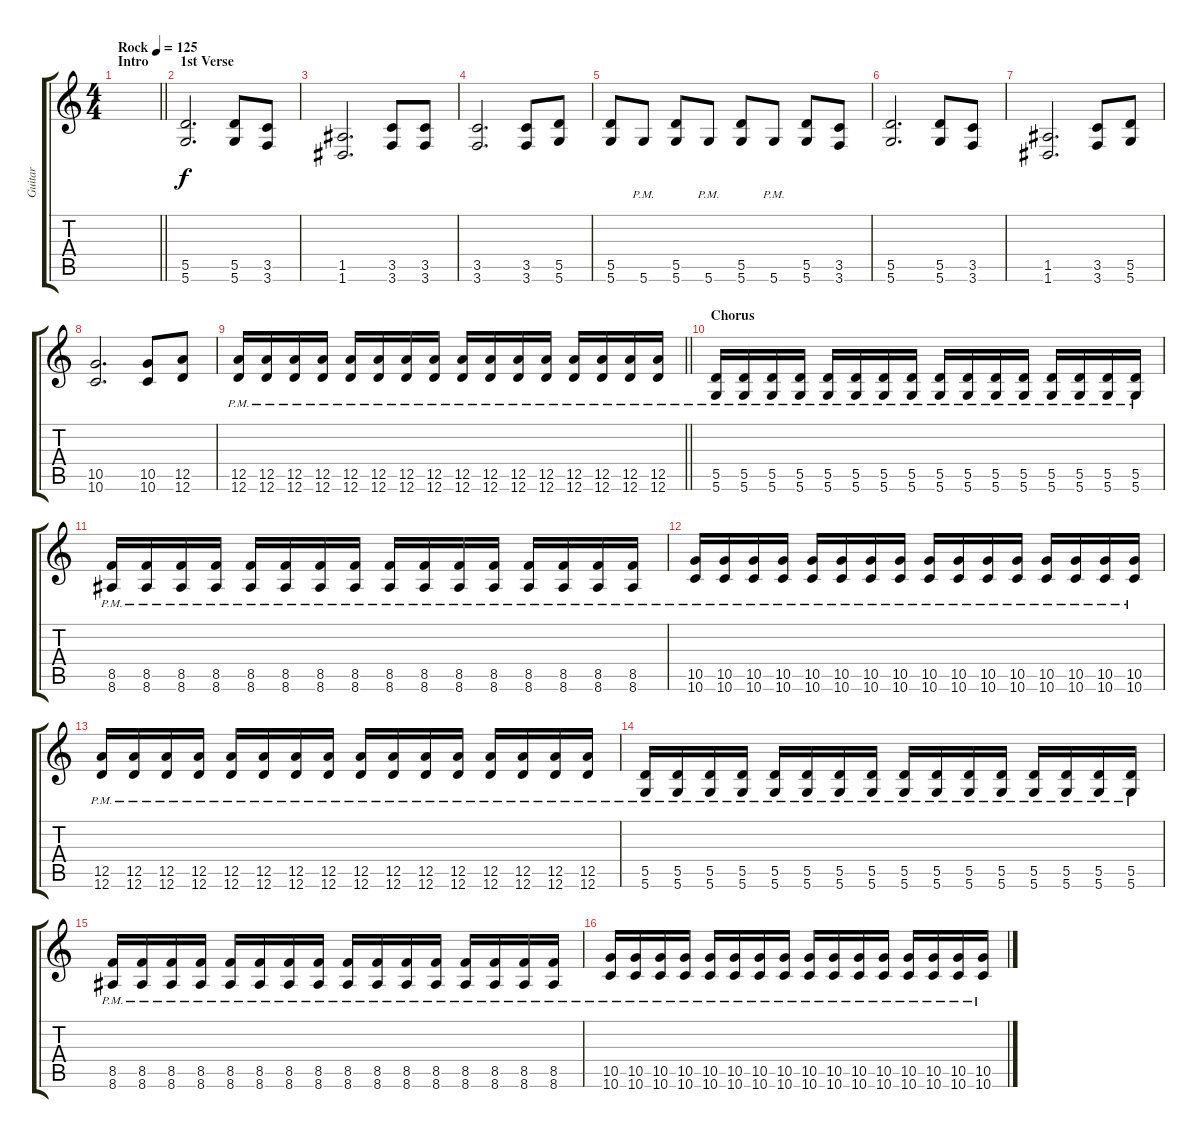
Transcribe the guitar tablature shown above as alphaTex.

\track ("Guitar" "Guitar") {instrument overdrivenguitar}
\staff {score tabs}
\tuning (E4 B3 G3 D3 A2 D2) {hide}
\ts (4 4)
\section ("" "Intro")
\tempo (125 "Rock")
\clef g2
\barLineRight lightlight
\ks c
|
\section ("" "1st Verse")
(5.5 5.6).2{d} (5.5 5.6).8 (3.5 3.6).8 |
(1.5 1.6).2{d} (3.5 3.6).8 (3.5 3.6).8 |
(3.5 3.6).2{d} (3.5 3.6).8 (5.5 5.6).8 |
(5.5 5.6).8 5.6{pm}.8 (5.5 5.6).8 5.6{pm}.8 (5.5 5.6).8 5.6{pm}.8 (5.5 5.6).8 (3.5 3.6).8 |
(5.5 5.6).2{d} (5.5 5.6).8 (3.5 3.6).8 |
(1.5 1.6).2{d} (3.5 3.6).8 (5.5 5.6).8 |
(10.5 10.6).2{d} (10.5 10.6).8 (12.5 12.6).8 |
\barLineRight lightlight
(12.5{pm} 12.6{pm}).16 (12.5 12.6{pm}).16 (12.5{pm} 12.6{pm}).16 (12.5 12.6{pm}).16 (12.5{pm} 12.6{pm}).16 (12.5 12.6{pm}).16 (12.5{pm} 12.6{pm}).16 (12.5{pm} 12.6{pm}).16 (12.5{pm} 12.6{pm}).16 (12.5 12.6{pm}).16 (12.5{pm} 12.6{pm}).16 (12.5 12.6{pm}).16 (12.5{pm} 12.6{pm}).16 (12.5 12.6{pm}).16 (12.5{pm} 12.6{pm}).16 (12.5{pm} 12.6{pm}).16 |
\section ("" "Chorus")
(5.5{pm} 5.6{pm}).16 (5.5{pm} 5.6{pm}).16 (5.5{pm} 5.6{pm}).16 (5.5{pm} 5.6{pm}).16 (5.5{pm} 5.6{pm}).16 (5.5{pm} 5.6{pm}).16 (5.5{pm} 5.6{pm}).16 (5.5{pm} 5.6{pm}).16 (5.5{pm} 5.6{pm}).16 (5.5{pm} 5.6{pm}).16 (5.5{pm} 5.6{pm}).16 (5.5{pm} 5.6{pm}).16 (5.5{pm} 5.6{pm}).16 (5.5{pm} 5.6{pm}).16 (5.5{pm} 5.6{pm}).16 (5.5{pm} 5.6{pm}).16 |
(8.5{pm} 8.6{pm}).16 (8.5{pm} 8.6{pm}).16 (8.5{pm} 8.6{pm}).16 (8.5{pm} 8.6{pm}).16 (8.5{pm} 8.6{pm}).16 (8.5{pm} 8.6{pm}).16 (8.5{pm} 8.6{pm}).16 (8.5{pm} 8.6{pm}).16 (8.5{pm} 8.6{pm}).16 (8.5{pm} 8.6{pm}).16 (8.5{pm} 8.6{pm}).16 (8.5{pm} 8.6{pm}).16 (8.5{pm} 8.6{pm}).16 (8.5{pm} 8.6{pm}).16 (8.5{pm} 8.6{pm}).16 (8.5{pm} 8.6{pm}).16 |
(10.5{pm} 10.6{pm}).16 (10.5{pm} 10.6{pm}).16 (10.5{pm} 10.6{pm}).16 (10.5{pm} 10.6{pm}).16 (10.5{pm} 10.6{pm}).16 (10.5{pm} 10.6{pm}).16 (10.5{pm} 10.6{pm}).16 (10.5{pm} 10.6{pm}).16 (10.5{pm} 10.6{pm}).16 (10.5{pm} 10.6{pm}).16 (10.5{pm} 10.6{pm}).16 (10.5{pm} 10.6{pm}).16 (10.5{pm} 10.6{pm}).16 (10.5{pm} 10.6{pm}).16 (10.5{pm} 10.6{pm}).16 (10.5{pm} 10.6{pm}).16 |
(12.5{pm} 12.6{pm}).16 (12.5{pm} 12.6{pm}).16 (12.5{pm} 12.6{pm}).16 (12.5{pm} 12.6{pm}).16 (12.5{pm} 12.6{pm}).16 (12.5{pm} 12.6{pm}).16 (12.5{pm} 12.6{pm}).16 (12.5{pm} 12.6{pm}).16 (12.5{pm} 12.6{pm}).16 (12.5{pm} 12.6{pm}).16 (12.5{pm} 12.6{pm}).16 (12.5{pm} 12.6{pm}).16 (12.5{pm} 12.6{pm}).16 (12.5{pm} 12.6{pm}).16 (12.5{pm} 12.6{pm}).16 (12.5{pm} 12.6{pm}).16 |
(5.5{pm} 5.6{pm}).16 (5.5{pm} 5.6{pm}).16 (5.5{pm} 5.6{pm}).16 (5.5{pm} 5.6{pm}).16 (5.5{pm} 5.6{pm}).16 (5.5{pm} 5.6{pm}).16 (5.5{pm} 5.6{pm}).16 (5.5{pm} 5.6{pm}).16 (5.5{pm} 5.6{pm}).16 (5.5{pm} 5.6{pm}).16 (5.5{pm} 5.6{pm}).16 (5.5{pm} 5.6{pm}).16 (5.5{pm} 5.6{pm}).16 (5.5{pm} 5.6{pm}).16 (5.5{pm} 5.6{pm}).16 (5.5{pm} 5.6{pm}).16 |
(8.5{pm} 8.6{pm}).16 (8.5{pm} 8.6{pm}).16 (8.5{pm} 8.6{pm}).16 (8.5{pm} 8.6{pm}).16 (8.5{pm} 8.6{pm}).16 (8.5{pm} 8.6{pm}).16 (8.5{pm} 8.6{pm}).16 (8.5{pm} 8.6{pm}).16 (8.5{pm} 8.6{pm}).16 (8.5{pm} 8.6{pm}).16 (8.5{pm} 8.6{pm}).16 (8.5{pm} 8.6{pm}).16 (8.5{pm} 8.6{pm}).16 (8.5{pm} 8.6{pm}).16 (8.5{pm} 8.6{pm}).16 (8.5{pm} 8.6{pm}).16 |
(10.5{pm} 10.6{pm}).16 (10.5{pm} 10.6{pm}).16 (10.5{pm} 10.6{pm}).16 (10.5{pm} 10.6{pm}).16 (10.5{pm} 10.6{pm}).16 (10.5{pm} 10.6{pm}).16 (10.5{pm} 10.6{pm}).16 (10.5{pm} 10.6{pm}).16 (10.5{pm} 10.6{pm}).16 (10.5{pm} 10.6{pm}).16 (10.5{pm} 10.6{pm}).16 (10.5{pm} 10.6{pm}).16 (10.5{pm} 10.6{pm}).16 (10.5{pm} 10.6{pm}).16 (10.5{pm} 10.6{pm}).16 (10.5{pm} 10.6{pm}).16
